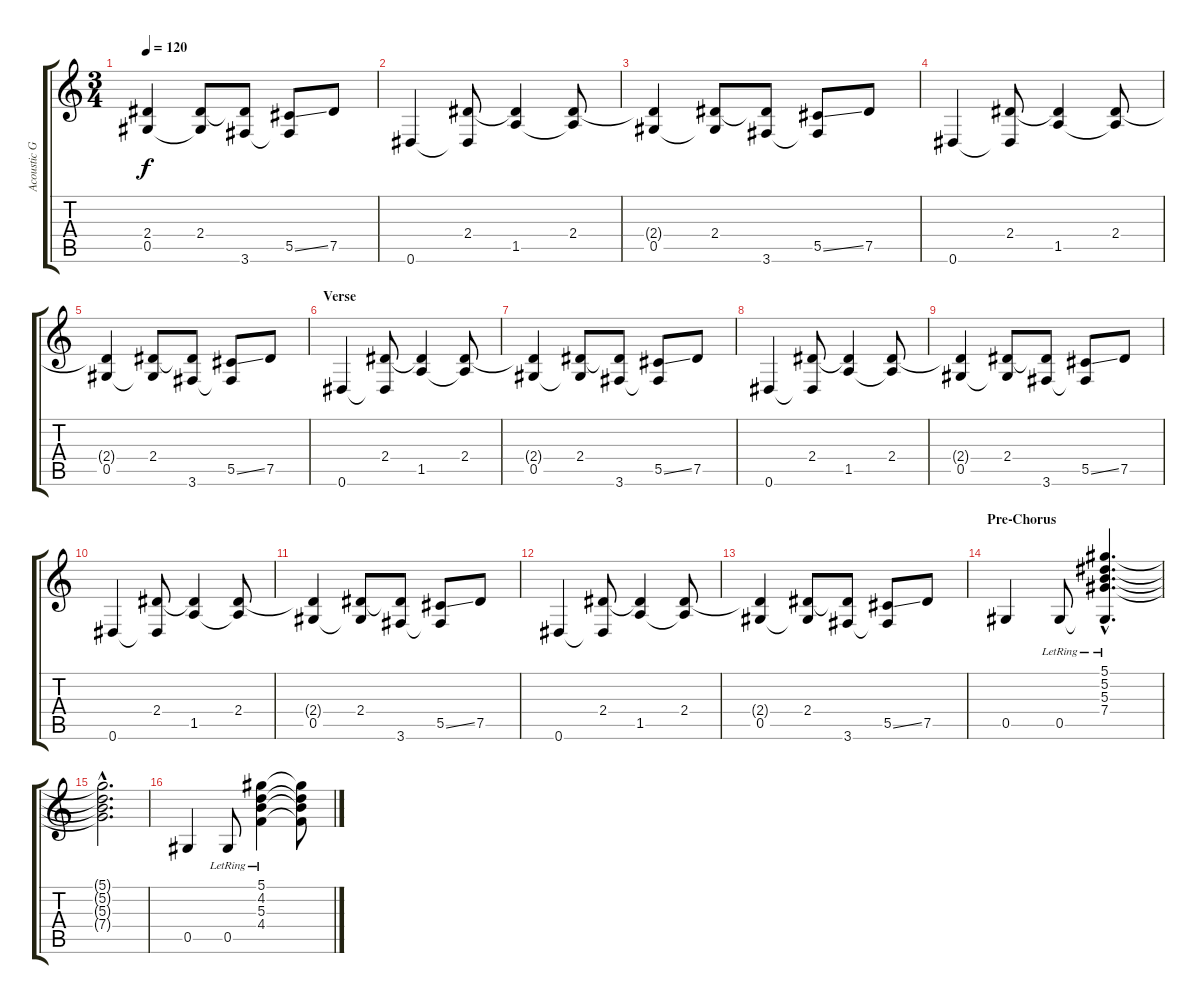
\track ("Acoustic Guitar [Gilby]" "Acoustic G") {instrument acousticguitarsteel}
\staff {score tabs}
\tuning (Eb4 Bb3 Gb3 Db3 Ab2 Eb2) {hide}
\ts (3 4)
\tempo 120
\clef g2
\ks c
(2.4{t} 0.5).4{dy f} (2.4 0.5{t}).8 (2.4{t} 3.6).8 (5.5{ss} 3.6{t}).8 7.5.8 |
0.6.4 (2.4 0.6{t}).8 (2.4{t} 1.5).4 (2.4 1.5{t}).8 |
(2.4{t} 0.5).4 (2.4 0.5{t}).8 (2.4{t} 3.6).8 (5.5{ss} 3.6{t}).8 7.5.8 |
0.6.4 (2.4 0.6{t}).8 (2.4{t} 1.5).4 (2.4 1.5{t}).8 |
(2.4{t} 0.5).4 (2.4 0.5{t}).8 (2.4{t} 3.6).8 (5.5{ss} 3.6{t}).8 7.5.8 |
\section ("" "Verse")
0.6.4 (2.4 0.6{t}).8 (2.4{t} 1.5).4 (2.4 1.5{t}).8 |
(2.4{t} 0.5).4 (2.4 0.5{t}).8 (2.4{t} 3.6).8 (5.5{ss} 3.6{t}).8 7.5.8 |
0.6.4 (2.4 0.6{t}).8 (2.4{t} 1.5).4 (2.4 1.5{t}).8 |
(2.4{t} 0.5).4 (2.4 0.5{t}).8 (2.4{t} 3.6).8 (5.5{ss} 3.6{t}).8 7.5.8 |
0.6.4 (2.4 0.6{t}).8 (2.4{t} 1.5).4 (2.4 1.5{t}).8 |
(2.4{t} 0.5).4 (2.4 0.5{t}).8 (2.4{t} 3.6).8 (5.5{ss} 3.6{t}).8 7.5.8 |
0.6.4 (2.4 0.6{t}).8 (2.4{t} 1.5).4 (2.4 1.5{t}).8 |
(2.4{t} 0.5).4 (2.4 0.5{t}).8 (2.4{t} 3.6).8 (5.5{ss} 3.6{t}).8 7.5.8 |
\section ("" "Pre-Chorus")
0.5.4 0.5{lr}.8 (5.1{hac lr} 5.2{hac lr} 5.3{hac lr} 7.4{hac lr} 0.5{hac t}).4{d} |
(5.1{hac t} 5.2{hac t} 5.3{hac t} 7.4{hac t}).2{d} |
0.5.4 0.5{lr}.8 (5.1{lr} 4.2{lr} 5.3{lr} 4.4{lr}).4 (5.1{t} 4.2{t} 5.3{t} 4.4{t}).8
